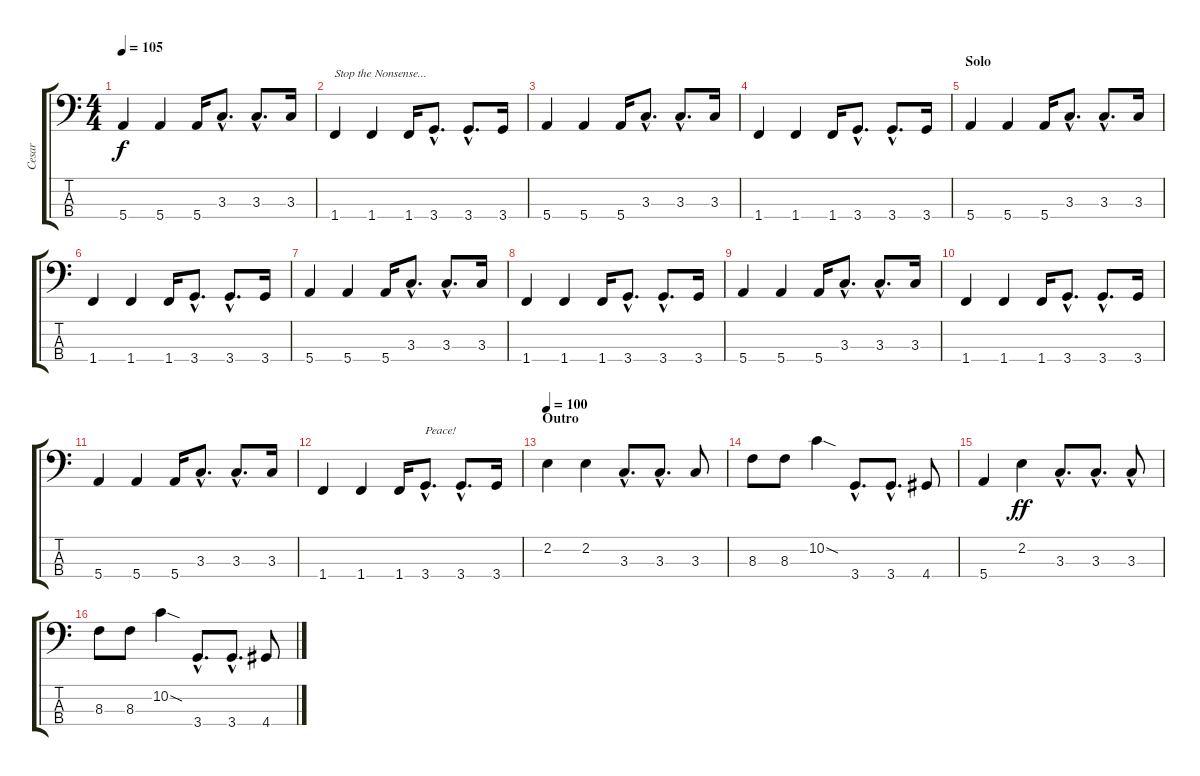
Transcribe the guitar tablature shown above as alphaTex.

\track ("Cesar" "Cesar") {instrument slapbass1}
\staff {score tabs}
\tuning (G2 D2 A1 E1) {hide}
\ts (4 4)
\tempo 105
\clef f4
\ks c
5.4.4{dy f} 5.4.4 5.4.16 3.3{hac}.8{d} 3.3{hac}.8{d} 3.3.16 |
1.4.4{txt "Stop the Nonsense..."} 1.4.4 1.4.16 3.4{hac}.8{d} 3.4{hac}.8{d} 3.4.16 |
5.4.4 5.4.4 5.4.16 3.3{hac}.8{d} 3.3{hac}.8{d} 3.3.16 |
1.4.4 1.4.4 1.4.16 3.4{hac}.8{d} 3.4{hac}.8{d} 3.4.16 |
\section ("" "Solo")
5.4.4 5.4.4 5.4.16 3.3{hac}.8{d} 3.3{hac}.8{d} 3.3.16 |
1.4.4 1.4.4 1.4.16 3.4{hac}.8{d} 3.4{hac}.8{d} 3.4.16 |
5.4.4 5.4.4 5.4.16 3.3{hac}.8{d} 3.3{hac}.8{d} 3.3.16 |
1.4.4 1.4.4 1.4.16 3.4{hac}.8{d} 3.4{hac}.8{d} 3.4.16 |
5.4.4 5.4.4 5.4.16 3.3{hac}.8{d} 3.3{hac}.8{d} 3.3.16 |
1.4.4 1.4.4 1.4.16 3.4{hac}.8{d} 3.4{hac}.8{d} 3.4.16 |
5.4.4 5.4.4 5.4.16 3.3{hac}.8{d} 3.3{hac}.8{d} 3.3.16 |
1.4.4 1.4.4 1.4.16 3.4{hac}.8{d txt "Peace!"} 3.4{hac}.8{d} 3.4.16 |
\section ("" "Outro")
\tempo 100
2.2.4{volume 8 instrument slapbass1} 2.2.4 3.3{hac}.8{d} 3.3{hac}.8{d} 3.3.8 |
8.3.8 8.3.8 10.2{sod}.4 3.4{hac}.8{d} 3.4{hac}.8{d} 4.4.8 |
5.4.4 2.2.4{dy ff} 3.3{hac}.8{d} 3.3{hac}.8{d} 3.3{hac}.8 |
8.3.8 8.3.8 10.2{sod}.4 3.4{hac}.8{d} 3.4{hac}.8{d} 4.4.8
